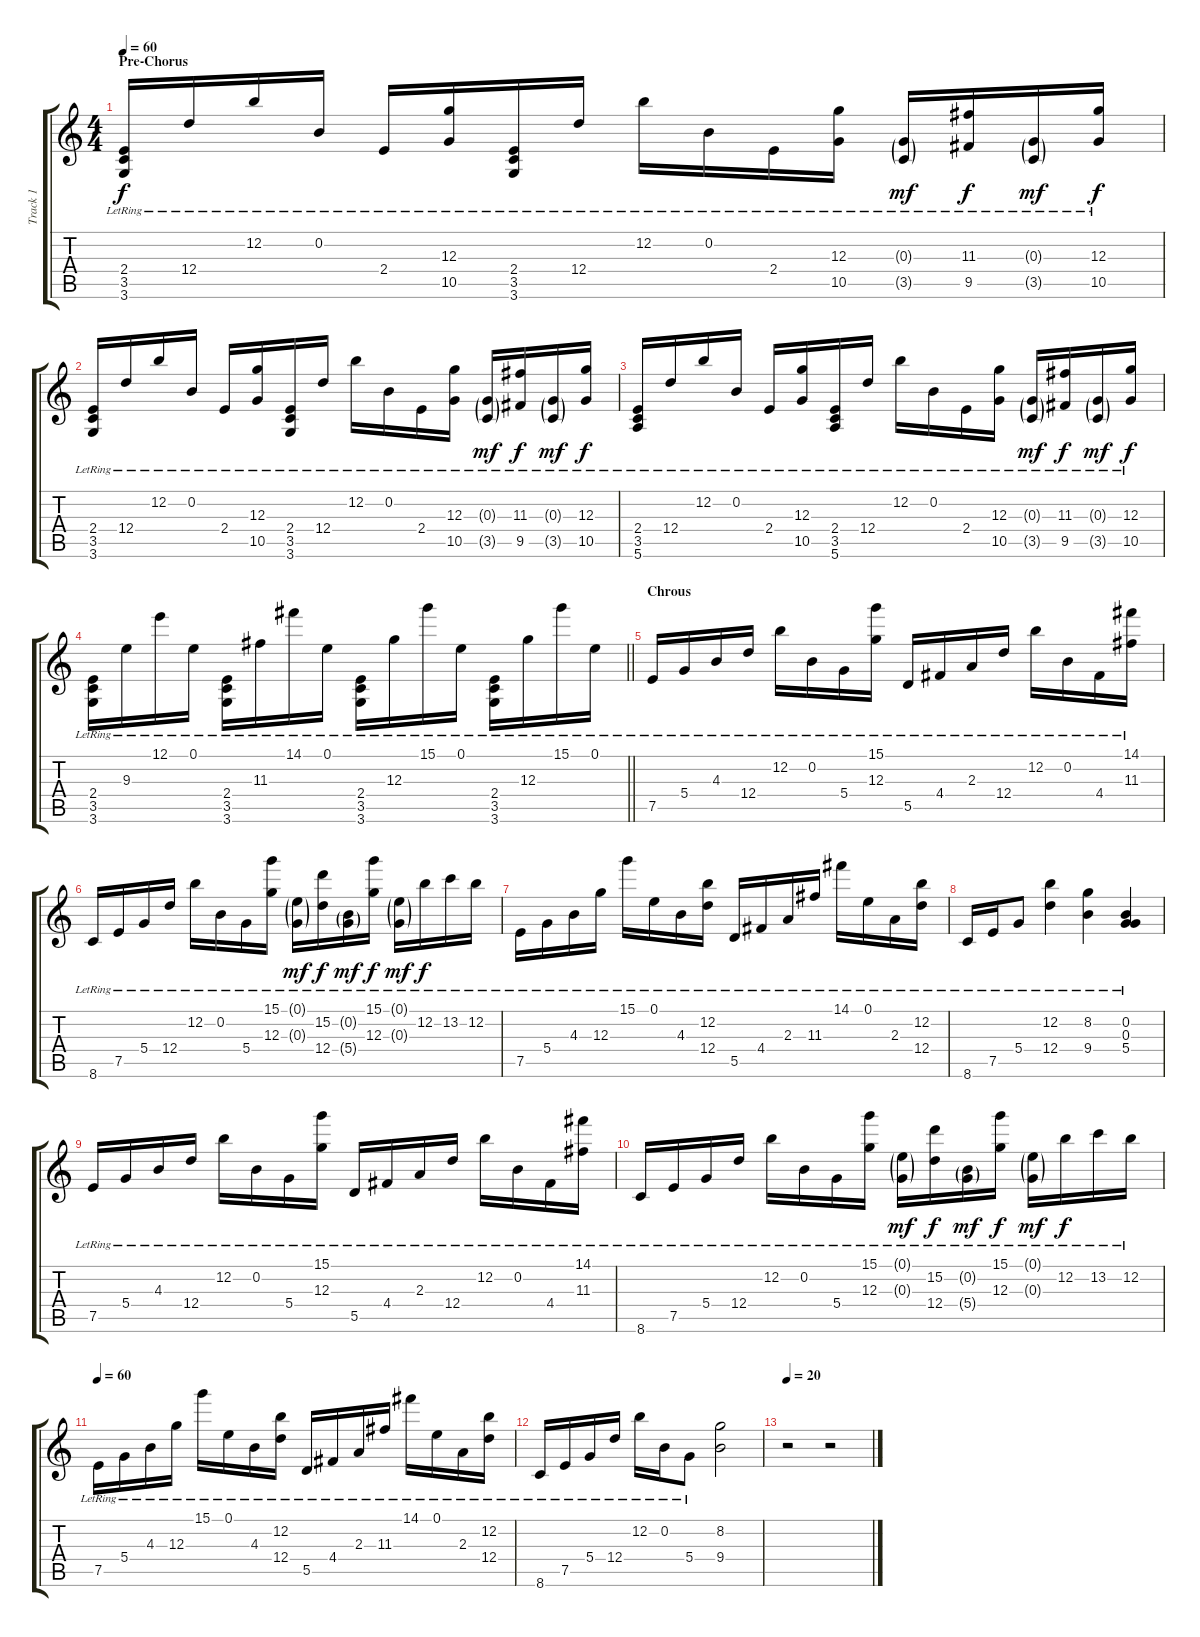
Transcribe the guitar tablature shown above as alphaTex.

\track ("Track 1" "Track 1") {instrument electricguitarclean}
\staff {score tabs}
\tuning (E4 B3 G3 D3 A2 E2) {hide}
\ts (4 4)
\section ("" "Pre-Chorus")
\tempo 60
\clef g2
\ks c
(2.4{lr} 3.5{lr} 3.6{lr}).16{dy f} 12.4{lr}.16 12.2{lr}.16 0.2{lr}.16 2.4{lr}.16 (12.3{lr} 10.5{lr}).16 (2.4{lr} 3.5{lr} 3.6{lr}).16 12.4{lr}.16 12.2{lr}.16 0.2{lr}.16 2.4{lr}.16 (12.3{lr} 10.5{lr}).16 (0.3{g lr} 3.5{g lr}).16{dy mf} (11.3{lr} 9.5{lr}).16{dy f} (0.3{g lr} 3.5{g lr}).16{dy mf} (12.3{lr} 10.5{lr}).16{dy f} |
(2.4{lr} 3.5{lr} 3.6{lr}).16 12.4{lr}.16 12.2{lr}.16 0.2{lr}.16 2.4{lr}.16 (12.3{lr} 10.5{lr}).16 (2.4{lr} 3.5{lr} 3.6{lr}).16 12.4{lr}.16 12.2{lr}.16 0.2{lr}.16 2.4{lr}.16 (12.3{lr} 10.5{lr}).16 (0.3{g lr} 3.5{g lr}).16{dy mf} (11.3{lr} 9.5{lr}).16{dy f} (0.3{g lr} 3.5{g lr}).16{dy mf} (12.3{lr} 10.5{lr}).16{dy f} |
(2.4{lr} 3.5{lr} 5.6{lr}).16 12.4{lr}.16 12.2{lr}.16 0.2{lr}.16 2.4{lr}.16 (12.3{lr} 10.5{lr}).16 (2.4{lr} 3.5{lr} 5.6{lr}).16 12.4{lr}.16 12.2{lr}.16 0.2{lr}.16 2.4{lr}.16 (12.3{lr} 10.5{lr}).16 (0.3{g lr} 3.5{g lr}).16{dy mf} (11.3{lr} 9.5{lr}).16{dy f} (0.3{g lr} 3.5{g lr}).16{dy mf} (12.3{lr} 10.5{lr}).16{dy f} |
\barLineRight lightlight
(2.4{lr} 3.5{lr} 3.6{lr}).16 9.3{lr}.16 12.1{lr}.16 0.1{lr}.16 (2.4{lr} 3.5{lr} 3.6{lr}).16 11.3{lr}.16 14.1{lr}.16 0.1{lr}.16 (2.4{lr} 3.5{lr} 3.6{lr}).16 12.3{lr}.16 15.1{lr}.16 0.1{lr}.16 (2.4{lr} 3.5{lr} 3.6{lr}).16 12.3{lr}.16 15.1{lr}.16 0.1{lr}.16 |
\section ("" "Chrous")
7.5{lr}.16 5.4{lr}.16 4.3{lr}.16 12.4{lr}.16 12.2{lr}.16 0.2{lr}.16 5.4{lr}.16 (15.1{lr} 12.3{lr}).16 5.5{lr}.16 4.4{lr}.16 2.3{lr}.16 12.4{lr}.16 12.2{lr}.16 0.2{lr}.16 4.4{lr}.16 (14.1{lr} 11.3{lr}).16 |
8.6{lr}.16 7.5{lr}.16 5.4{lr}.16 12.4{lr}.16 12.2{lr}.16 0.2{lr}.16 5.4{lr}.16 (15.1{lr} 12.3{lr}).16 (0.1{g lr} 0.3{g lr}).16{dy mf} (15.2{lr} 12.4{lr}).16{dy f} (0.2{g lr} 5.4{g lr}).16{dy mf} (15.1{lr} 12.3{lr}).16{dy f} (0.1{g lr} 0.3{g lr}).16{dy mf} 12.2{lr}.16{dy f} 13.2{lr}.16 12.2{lr}.16 |
7.5{lr}.16 5.4{lr}.16 4.3{lr}.16 12.3{lr}.16 15.1{lr}.16 0.1{lr}.16 4.3{lr}.16 (12.2{lr} 12.4{lr}).16 5.5{lr}.16 4.4{lr}.16 2.3{lr}.16 11.3{lr}.16 14.1{lr}.16 0.1{lr}.16 2.3{lr}.16 (12.2{lr} 12.4{lr}).16 |
8.6{lr}.16 7.5{lr}.16 5.4{lr}.8 (12.2{lr} 12.4{lr}).4 (8.2{lr} 9.4{lr}).4 (0.2{lr} 0.3 5.4).4 |
7.5{lr}.16 5.4{lr}.16 4.3{lr}.16 12.4{lr}.16 12.2{lr}.16 0.2{lr}.16 5.4{lr}.16 (15.1{lr} 12.3{lr}).16 5.5{lr}.16 4.4{lr}.16 2.3{lr}.16 12.4{lr}.16 12.2{lr}.16 0.2{lr}.16 4.4{lr}.16 (14.1{lr} 11.3{lr}).16 |
8.6{lr}.16 7.5{lr}.16 5.4{lr}.16 12.4{lr}.16 12.2{lr}.16 0.2{lr}.16 5.4{lr}.16 (15.1{lr} 12.3{lr}).16 (0.1{g lr} 0.3{g lr}).16{dy mf} (15.2{lr} 12.4{lr}).16{dy f} (0.2{g lr} 5.4{g lr}).16{dy mf} (15.1{lr} 12.3{lr}).16{dy f} (0.1{g lr} 0.3{g lr}).16{dy mf} 12.2{lr}.16{dy f} 13.2{lr}.16 12.2{lr}.16 |
\tempo 60
7.5{lr}.16 5.4{lr}.16 4.3{lr}.16 12.3{lr}.16 15.1{lr}.16 0.1{lr}.16 4.3{lr}.16 (12.2{lr} 12.4{lr}).16 5.5{lr}.16 4.4{lr}.16 2.3{lr}.16 11.3{lr}.16 14.1{lr}.16 0.1{lr}.16 2.3{lr}.16 (12.2{lr} 12.4{lr}).16 |
8.6{lr}.16 7.5{lr}.16 5.4{lr}.16 12.4{lr}.16 12.2{lr}.16 0.2{lr}.16 5.4{lr}.8 (8.2 9.4).2 |
\tempo 20
r.2 r.2
